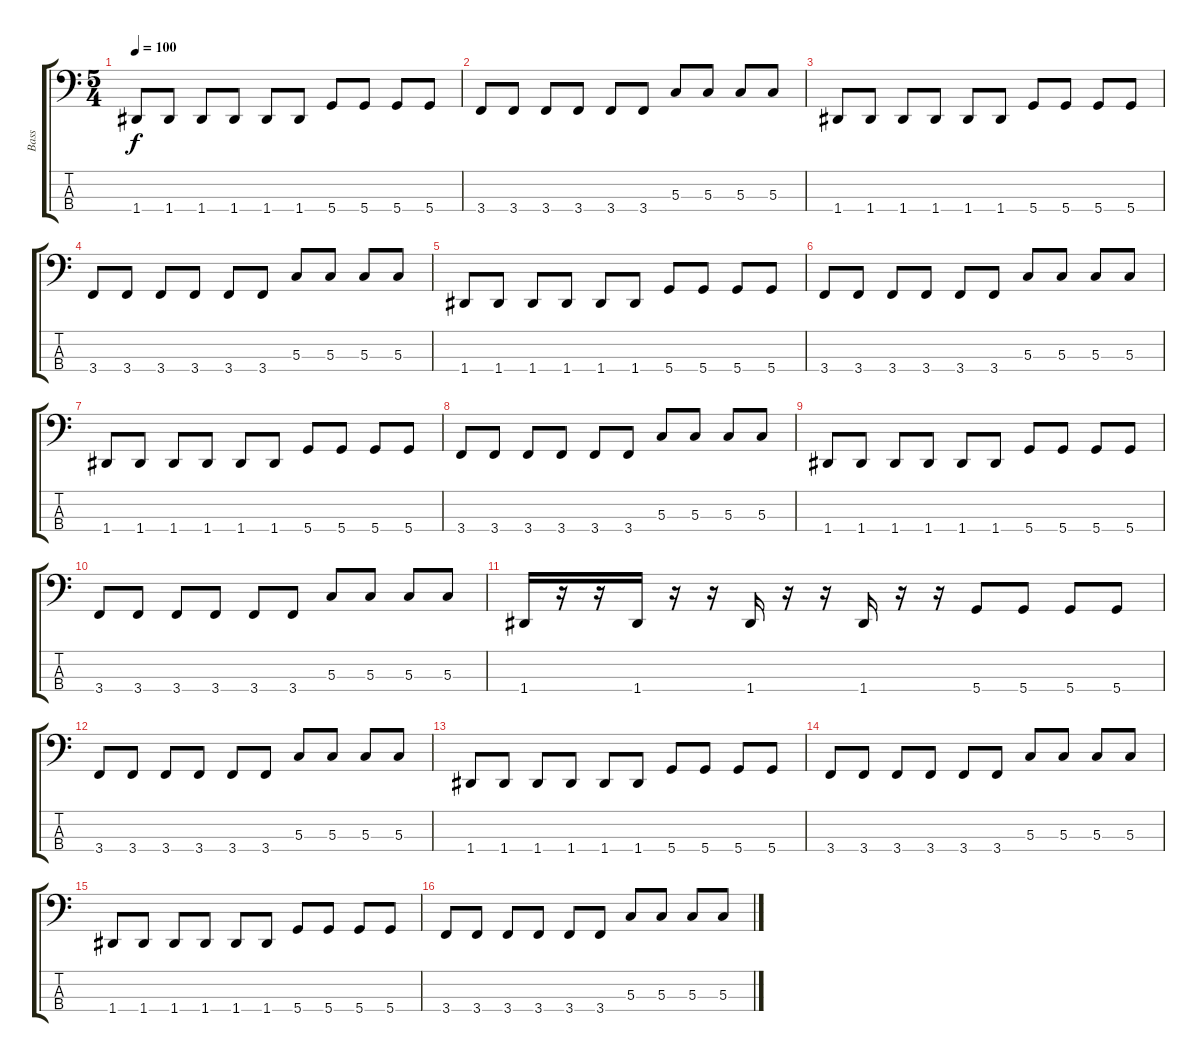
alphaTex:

\track ("Bass" "Bass") {instrument electricbassfinger}
\staff {score tabs}
\tuning (F2 C2 G1 D1) {hide}
\ts (5 4)
\tempo 100
\clef f4
\ks c
1.4.8{dy f} 1.4.8 1.4.8 1.4.8 1.4.8 1.4.8 5.4.8 5.4.8 5.4.8 5.4.8 |
3.4.8 3.4.8 3.4.8 3.4.8 3.4.8 3.4.8 5.3.8 5.3.8 5.3.8 5.3.8 |
1.4.8 1.4.8 1.4.8 1.4.8 1.4.8 1.4.8 5.4.8 5.4.8 5.4.8 5.4.8 |
3.4.8 3.4.8 3.4.8 3.4.8 3.4.8 3.4.8 5.3.8 5.3.8 5.3.8 5.3.8 |
1.4.8 1.4.8 1.4.8 1.4.8 1.4.8 1.4.8 5.4.8 5.4.8 5.4.8 5.4.8 |
3.4.8 3.4.8 3.4.8 3.4.8 3.4.8 3.4.8 5.3.8 5.3.8 5.3.8 5.3.8 |
1.4.8 1.4.8 1.4.8 1.4.8 1.4.8 1.4.8 5.4.8 5.4.8 5.4.8 5.4.8 |
3.4.8 3.4.8 3.4.8 3.4.8 3.4.8 3.4.8 5.3.8 5.3.8 5.3.8 5.3.8 |
1.4.8 1.4.8 1.4.8 1.4.8 1.4.8 1.4.8 5.4.8 5.4.8 5.4.8 5.4.8 |
3.4.8{volume 10} 3.4.8 3.4.8 3.4.8 3.4.8 3.4.8 5.3.8 5.3.8 5.3.8 5.3.8 |
1.4.16 r.16 r.16 1.4.16 r.16 r.16 1.4.16 r.16 r.16 1.4.16 r.16 r.16 5.4.8 5.4.8 5.4.8 5.4.8 |
3.4.8 3.4.8 3.4.8 3.4.8 3.4.8 3.4.8 5.3.8 5.3.8 5.3.8 5.3.8 |
1.4.8 1.4.8 1.4.8{volume 7} 1.4.8 1.4.8 1.4.8 5.4.8 5.4.8 5.4.8 5.4.8 |
3.4.8 3.4.8 3.4.8 3.4.8 3.4.8 3.4.8 5.3.8 5.3.8 5.3.8 5.3.8 |
1.4.8 1.4.8 1.4.8 1.4.8 1.4.8 1.4.8 5.4.8 5.4.8 5.4.8 5.4.8 |
3.4.8{volume 4} 3.4.8 3.4.8 3.4.8 3.4.8 3.4.8 5.3.8 5.3.8 5.3.8 5.3.8
